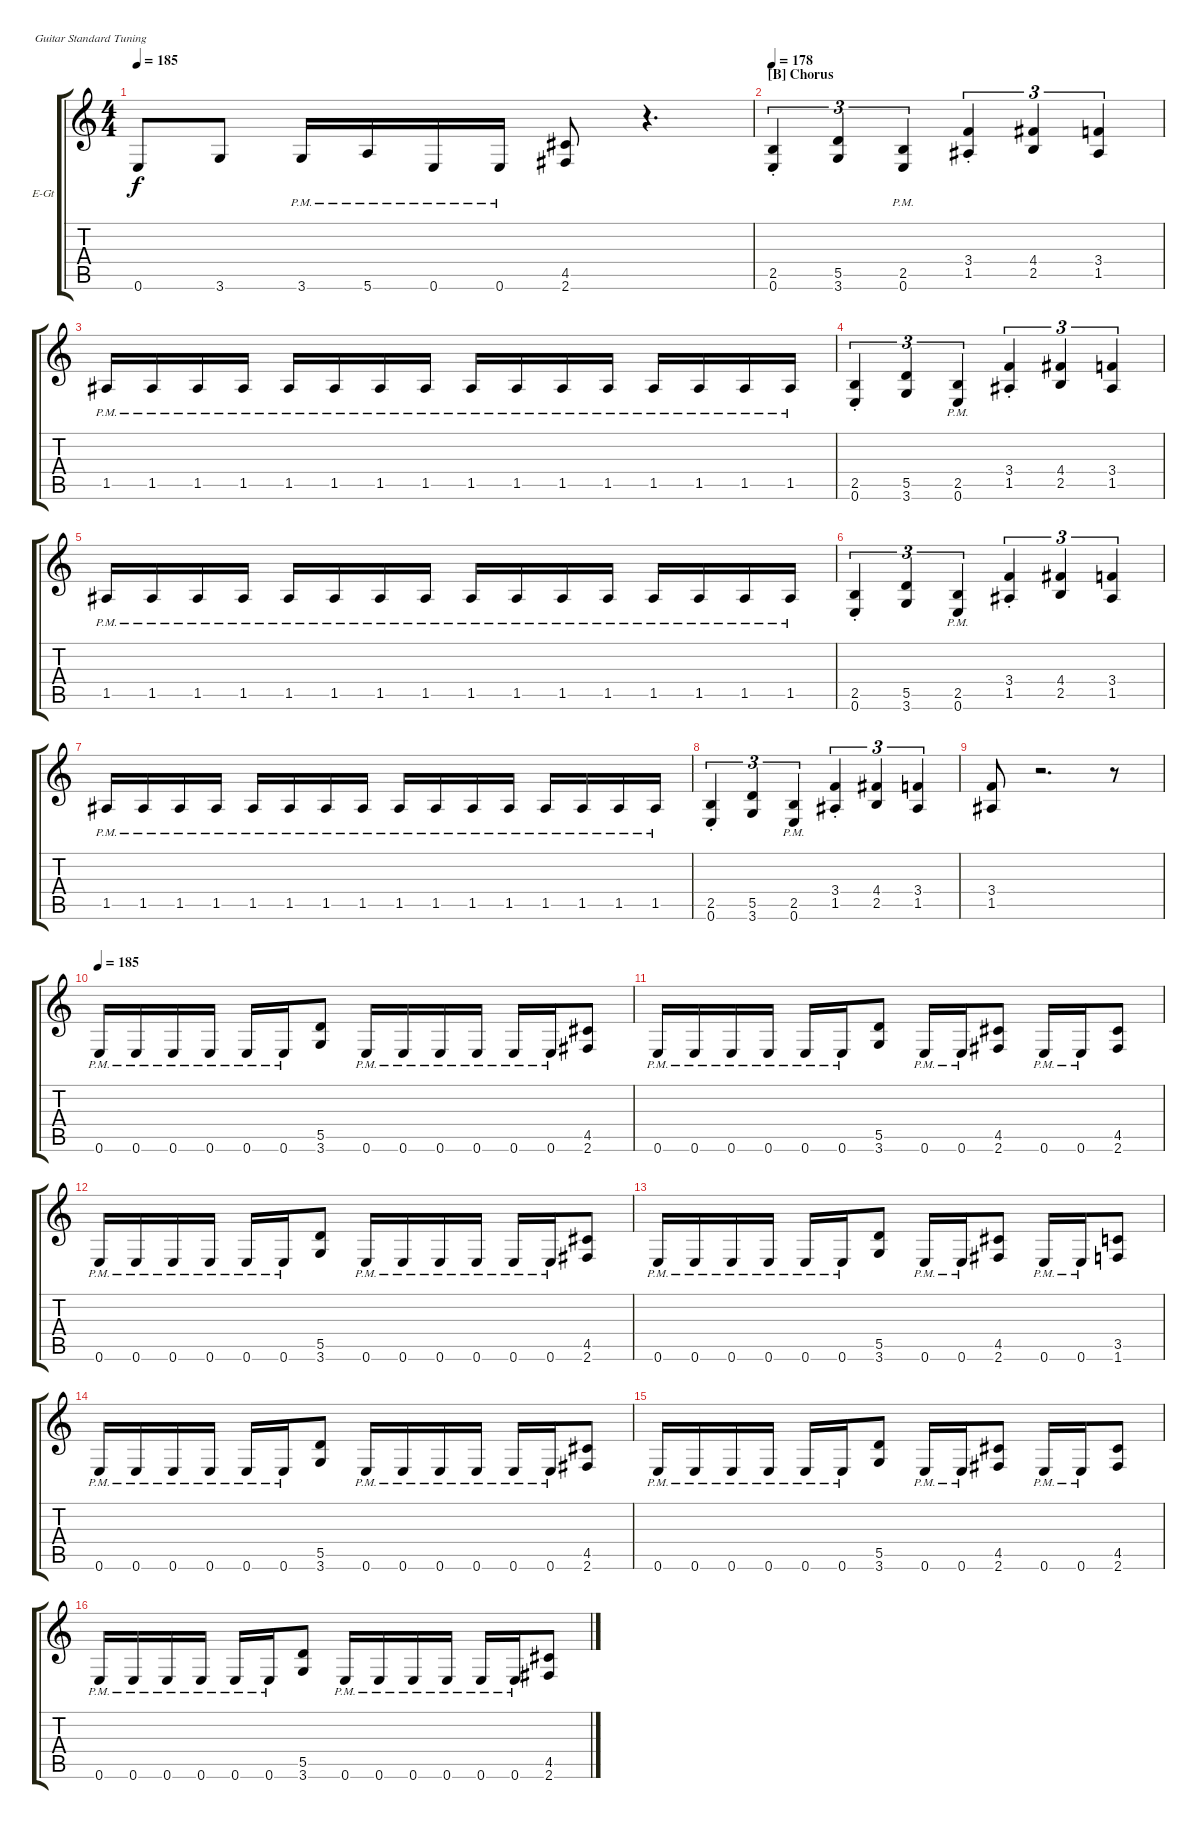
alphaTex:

\bracketExtendMode groupsimilarinstruments
\firstSystemTrackNameOrientation horizontal
\otherSystemsTrackNameOrientation horizontal
\track ("Rhythm R" "E-Gt") {instrument overdrivenguitar}
\staff {score tabs}
\tuning (E4 B3 G3 D3 A2 E2)
\ts (4 4)
\tempo 185
\clef g2
\scale
1.03909
\ks c
0.6.8{dy f} 3.6.8 3.6{pm}.16 5.6{pm}.16 0.6{pm}.16 0.6{pm}.16 (4.5 2.6).8 r.4{d} |
\section ("B" "Chorus")
\tempo 178
\scale
0.960908 (2.5{st} 0.6).4{tu (3 2)} (5.5 3.6).4{tu (3 2)} (0.6{pm} 2.5{pm}).4{tu (3 2)} (3.4{st} 1.5).4{tu (3 2)} (4.4 2.5).4{tu (3 2)} (3.4 1.5).4{tu (3 2)} |
\scale
1.03909 1.5{pm}.16 1.5{pm}.16 1.5{pm}.16 1.5{pm}.16 1.5{pm}.16 1.5{pm}.16 1.5{pm}.16 1.5{pm}.16 1.5{pm}.16 1.5{pm}.16 1.5{pm}.16 1.5{pm}.16 1.5{pm}.16 1.5{pm}.16 1.5{pm}.16 1.5{pm}.16 |
\scale
0.960908 (2.5{st} 0.6).4{tu (3 2)} (5.5 3.6).4{tu (3 2)} (0.6{pm} 2.5{pm}).4{tu (3 2)} (3.4{st} 1.5).4{tu (3 2)} (4.4 2.5).4{tu (3 2)} (3.4 1.5).4{tu (3 2)} |
\scale
1.03909 1.5{pm}.16 1.5{pm}.16 1.5{pm}.16 1.5{pm}.16 1.5{pm}.16 1.5{pm}.16 1.5{pm}.16 1.5{pm}.16 1.5{pm}.16 1.5{pm}.16 1.5{pm}.16 1.5{pm}.16 1.5{pm}.16 1.5{pm}.16 1.5{pm}.16 1.5{pm}.16 |
\scale
0.960908 (2.5{st} 0.6).4{tu (3 2)} (5.5 3.6).4{tu (3 2)} (0.6{pm} 2.5{pm}).4{tu (3 2)} (3.4{st} 1.5).4{tu (3 2)} (4.4 2.5).4{tu (3 2)} (3.4 1.5).4{tu (3 2)} |
\scale
1.03909 1.5{pm}.16 1.5{pm}.16 1.5{pm}.16 1.5{pm}.16 1.5{pm}.16 1.5{pm}.16 1.5{pm}.16 1.5{pm}.16 1.5{pm}.16 1.5{pm}.16 1.5{pm}.16 1.5{pm}.16 1.5{pm}.16 1.5{pm}.16 1.5{pm}.16 1.5{pm}.16 |
\scale
0.960908 (2.5{st} 0.6).4{tu (3 2)} (5.5 3.6).4{tu (3 2)} (0.6{pm} 2.5{pm}).4{tu (3 2)} (3.4{st} 1.5).4{tu (3 2)} (4.4 2.5).4{tu (3 2)} (3.4 1.5).4{tu (3 2)} |
\scale
1.03909 (3.4 1.5).8 r.2{d} r.8 |
\tempo 185
\scale
0.960908 0.6{pm}.16 0.6{pm}.16 0.6{pm}.16 0.6{pm}.16 0.6{pm}.16 0.6{pm}.16 (5.5 3.6).8 0.6{pm}.16 0.6{pm}.16 0.6{pm}.16 0.6{pm}.16 0.6{pm}.16 0.6{pm}.16 (4.5 2.6).8 |
\scale
1.03909 0.6{pm}.16 0.6{pm}.16 0.6{pm}.16 0.6{pm}.16 0.6{pm}.16 0.6{pm}.16 (5.5 3.6).8 0.6{pm}.16 0.6{pm}.16 (4.5 2.6).8 0.6{pm}.16 0.6{pm}.16 (4.5 2.6).8 |
\scale
0.960908 0.6{pm}.16 0.6{pm}.16 0.6{pm}.16 0.6{pm}.16 0.6{pm}.16 0.6{pm}.16 (5.5 3.6).8 0.6{pm}.16 0.6{pm}.16 0.6{pm}.16 0.6{pm}.16 0.6{pm}.16 0.6{pm}.16 (4.5 2.6).8 |
\scale
1.03909 0.6{pm}.16 0.6{pm}.16 0.6{pm}.16 0.6{pm}.16 0.6{pm}.16 0.6{pm}.16 (5.5 3.6).8 0.6{pm}.16 0.6{pm}.16 (4.5 2.6).8 0.6{pm}.16 0.6{pm}.16 (3.5 1.6).8 |
\scale
0.960908 0.6{pm}.16 0.6{pm}.16 0.6{pm}.16 0.6{pm}.16 0.6{pm}.16 0.6{pm}.16 (5.5 3.6).8 0.6{pm}.16 0.6{pm}.16 0.6{pm}.16 0.6{pm}.16 0.6{pm}.16 0.6{pm}.16 (4.5 2.6).8 |
\scale
1.03909 0.6{pm}.16 0.6{pm}.16 0.6{pm}.16 0.6{pm}.16 0.6{pm}.16 0.6{pm}.16 (5.5 3.6).8 0.6{pm}.16 0.6{pm}.16 (4.5 2.6).8 0.6{pm}.16 0.6{pm}.16 (4.5 2.6).8 |
\scale
0.960908 0.6{pm}.16 0.6{pm}.16 0.6{pm}.16 0.6{pm}.16 0.6{pm}.16 0.6{pm}.16 (5.5 3.6).8 0.6{pm}.16 0.6{pm}.16 0.6{pm}.16 0.6{pm}.16 0.6{pm}.16 0.6{pm}.16 (4.5 2.6).8
